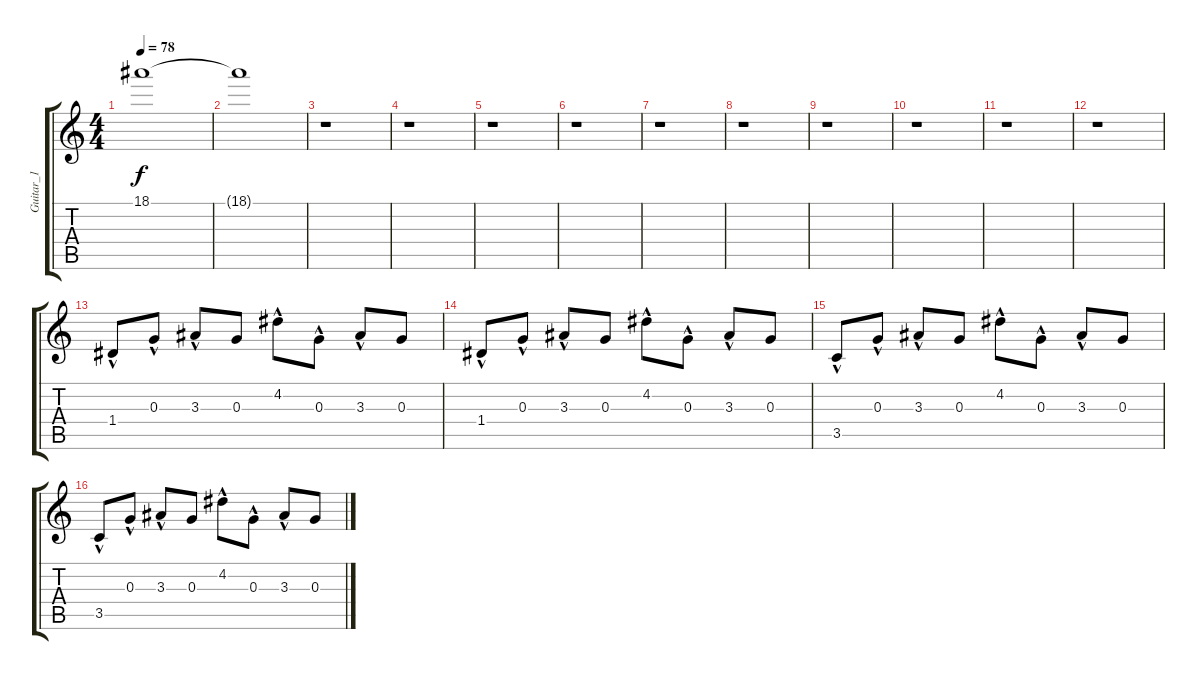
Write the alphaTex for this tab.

\track ("Guitar_1" "Guitar_1") {instrument acousticguitarsteel}
\staff {score tabs}
\tuning (E4 B3 G3 D3 A2 E2) {hide}
\ts (4 4)
\tempo 78
\clef g2
\ks c
18.1.1{dy f} |
18.1{t}.1 |
r.1 |
r.1 |
r.1 |
r.1 |
r.1 |
r.1 |
r.1 |
r.1 |
r.1 |
r.1 |
1.4{hac}.8{instrument acousticguitarsteel} 0.3{hac}.8 3.3{hac}.8 0.3.8 4.2{hac}.8 0.3{hac}.8 3.3{hac}.8 0.3.8 |
1.4{hac}.8 0.3{hac}.8 3.3{hac}.8 0.3.8 4.2{hac}.8 0.3{hac}.8 3.3{hac}.8 0.3.8 |
3.5{hac}.8 0.3{hac}.8 3.3{hac}.8 0.3.8 4.2{hac}.8 0.3{hac}.8 3.3{hac}.8 0.3.8 |
3.5{hac}.8 0.3{hac}.8 3.3{hac}.8 0.3.8 4.2{hac}.8 0.3{hac}.8 3.3{hac}.8 0.3.8
